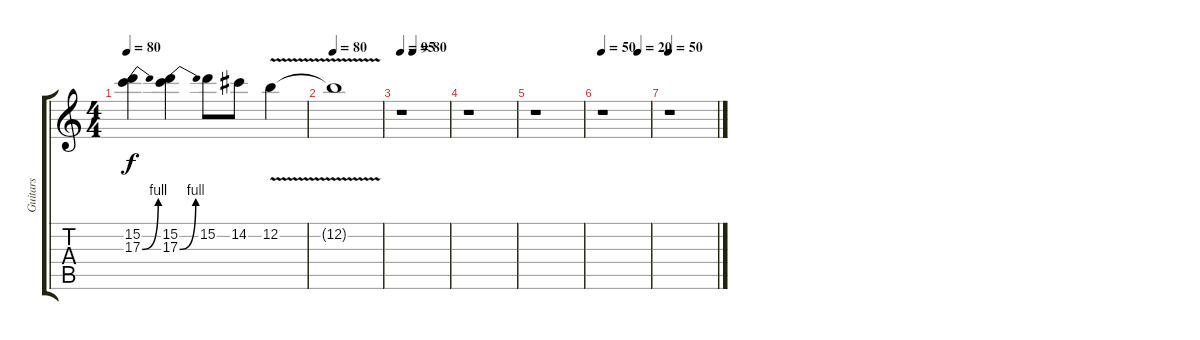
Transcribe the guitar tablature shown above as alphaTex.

\track ("Guitars" "Guitars") {instrument distortionguitar}
\staff {score tabs}
\tuning (E4 B3 G3 D3 A2 E2) {hide}
\ts (4 4)
\tempo 80
\clef g2
\ks c
(15.2 17.3{be (bend 0 0 60 4)}).4{dy f} (15.2 17.3{be (bend 0 0 60 4)}).4 15.2.8 14.2.8 12.2{v}.4 |
\tempo 80
12.2{t}.1 |
\tempo 95
\tempo (80 0.25)
r.1{volume 0} |
r.1 |
r.1 |
\tempo 50
\tempo (20 0.75)
r.1 |
\tempo 50
r.1
